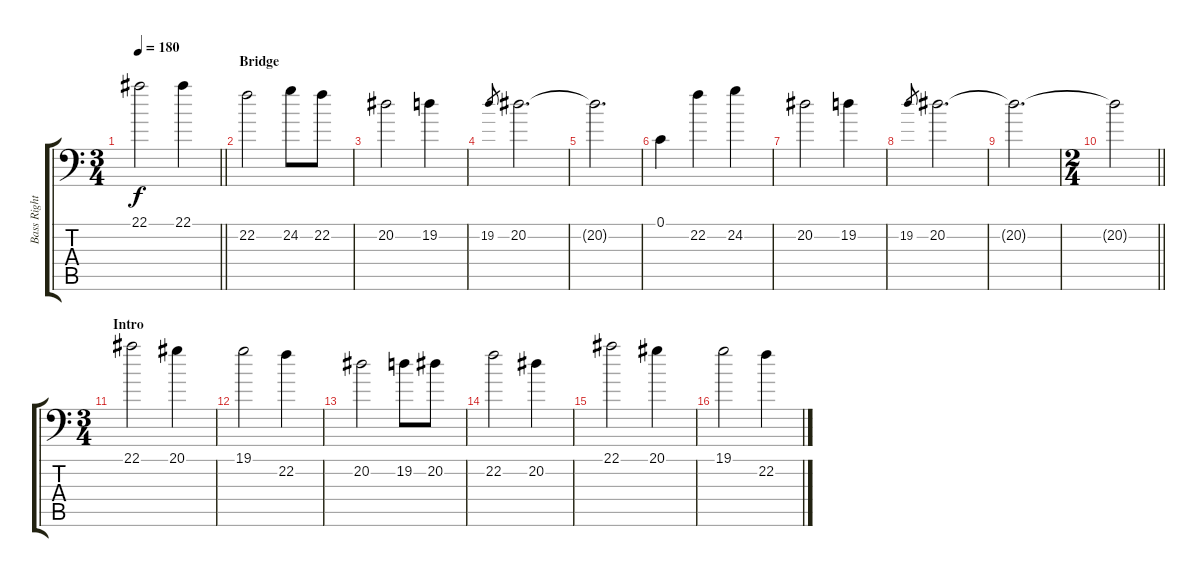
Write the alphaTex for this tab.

\track ("Bass Right" "Bass Right") {instrument electricbassfinger}
\staff {score tabs}
\tuning (C3 G2 D2 A1 E1 B0) {hide}
\ts (3 4)
\tempo 180
\clef f4
\barLineRight lightlight
\ks c
22.1{t}.2{dy f} 22.1.4 |
\section ("" "Bridge")
22.2.2 24.2.8 22.2.8 |
20.2.2 19.2.4 |
19.2.8{gr} 20.2.2{d} |
20.2{t}.2{d} |
0.1.4 22.2.4 24.2.4 |
20.2.2 19.2.4 |
19.2.8{gr} 20.2.2{d} |
20.2{t}.2{d} |
\ts (2 4)
\barLineRight lightlight
20.2{t}.2 |
\ts (3 4)
\section ("" "Intro")
22.1.2 20.1.4 |
19.1.2 22.2.4 |
20.2.2 19.2.8 20.2.8 |
22.2.2 20.2.4 |
22.1.2 20.1.4 |
19.1.2 22.2.4
